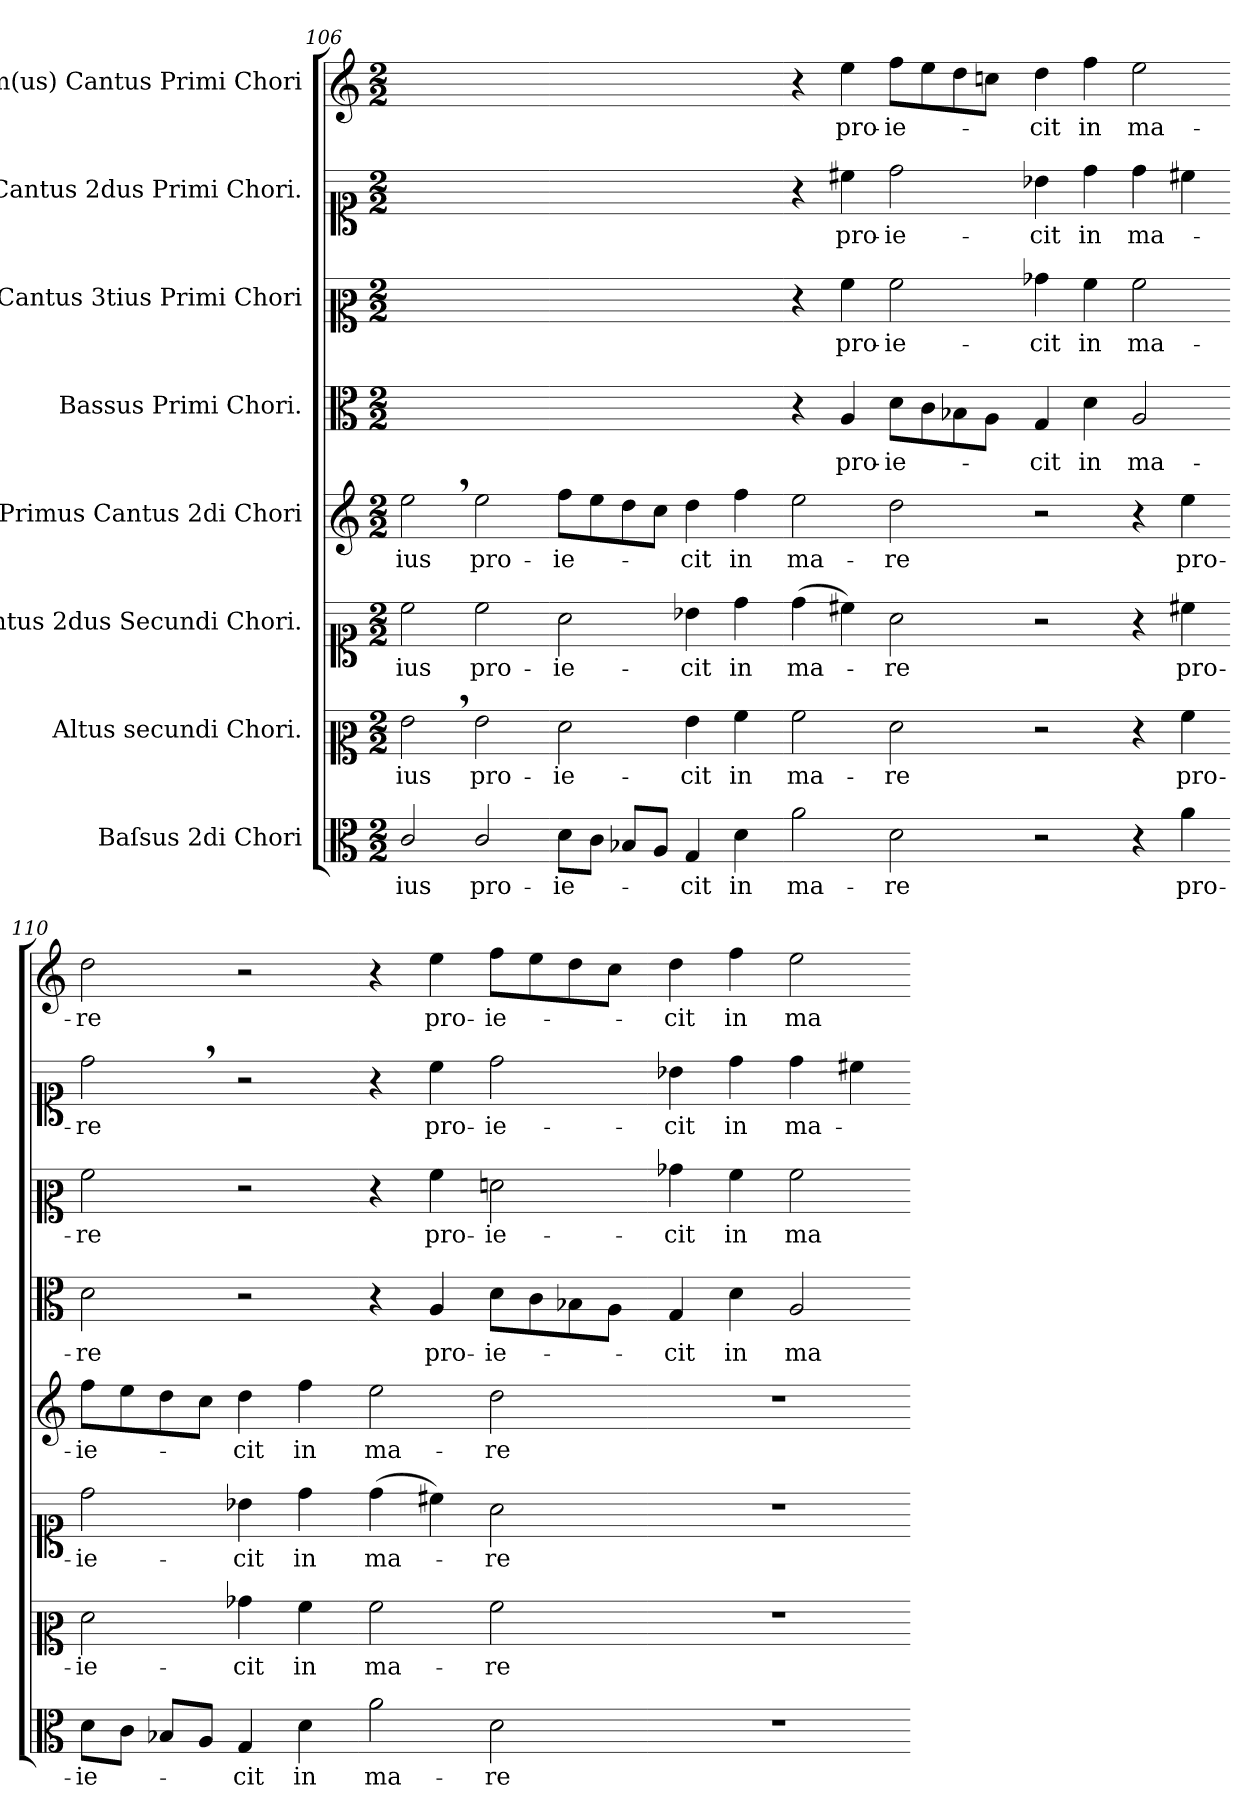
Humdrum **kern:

**kern	**text	**kern	**text	**kern	**text	**kern	**text	**kern	**text	**kern	**text	**kern	**text	**kern	**text
*part8	*part8	*part7	*part7	*part6	*part6	*part5	*part5	*part4	*part4	*part3	*part3	*part2	*part2	*part1	*part1
*staff8	*staff8	*staff7	*staff7	*staff6	*staff6	*staff5	*staff5	*staff4	*staff4	*staff3	*staff3	*staff2	*staff2	*staff1	*staff1
*I"Baſsus 2di Chori	*	*I"Altus secundi Chori.	*	*I"Cantus 2dus Secundi Chori.	*	*I"Primus Cantus 2di Chori	*	*I"Bassus Primi Chori.	*	*I"Cantus 3tius Primi Chori	*	*I"Cantus 2dus Primi Chori.	*	*I"1m(us) Cantus Primi Chori	*
*clefC3	*	*clefC2	*	*clefC1	*	*clefG2	*	*clefC3	*	*clefC2	*	*clefC1	*	*clefG2	*
*k[]	*	*k[]	*	*k[]	*	*k[]	*	*k[]	*	*k[]	*	*k[]	*	*k[]	*
*M2/2	*	*M2/2	*	*M2/2	*	*M2/2	*	*M2/2	*	*M2/2	*	*M2/2	*	*M2/2	*
=106	=106	=106	=106	=106	=106	=106	=106	=106	=106	=106	=106	=106	=106	=106	=106
2c/	-ius	2g,<\	-ius	2cc\	-ius	2ee,<\	-ius	1ryy	.	1ryy	.	1ryy	.	1ryy	.
2c/	pro-	2g\	pro-	2cc\	pro-	2ee\	pro-	.	.	.	.	.	.	.	.
=107-	=107-	=107-	=107-	=107-	=107-	=107-	=107-	=107-	=107-	=107-	=107-	=107-	=107-	=107-	=107-
8d\L	-ie-	2f\	-ie-	2a\	-ie-	8ff\L	-ie-	1ryy	.	1ryy	.	1ryy	.	1ryy	.
8c\J	.	.	.	.	.	8ee\	.	.	.	.	.	.	.	.	.
8B-X/L	.	.	.	.	.	8dd\	.	.	.	.	.	.	.	.	.
8A/J	.	.	.	.	.	8cc\J	.	.	.	.	.	.	.	.	.
4G/	-cit	4g\	-cit	4b-X\	-cit	4dd\	-cit	.	.	.	.	.	.	.	.
4d\	in	4a\	in	4dd\	in	4ff\	in	.	.	.	.	.	.	.	.
=108-	=108-	=108-	=108-	=108-	=108-	=108-	=108-	=108-	=108-	=108-	=108-	=108-	=108-	=108-	=108-
2a\	ma-	2a\	ma-	(4dd\	ma-	2ee\	ma-	4r	.	4r	.	4r	.	4r	.
.	.	.	.	4cc#X\)	.	.	.	4A/	pro-	4a\	pro-	4cc#X\	pro-	4ee\	pro-
2d\	-re	2f\	-re	2a\	-re	2dd\	-re	8d\L	-ie-	2a\	-ie-	2dd\	-ie-	8ff\L	-ie-
.	.	.	.	.	.	.	.	8c\	.	.	.	.	.	8ee\	.
.	.	.	.	.	.	.	.	8B-X\	.	.	.	.	.	8dd\	.
.	.	.	.	.	.	.	.	8A\J	.	.	.	.	.	8ccn\J	.
=109-	=109-	=109-	=109-	=109-	=109-	=109-	=109-	=109-	=109-	=109-	=109-	=109-	=109-	=109-	=109-
2r	.	2r	.	2r	.	2r	.	4G/	-cit	4b-X\	-cit	4b-X\	-cit	4dd\	-cit
.	.	.	.	.	.	.	.	4d\	in	4a\	in	4dd\	in	4ff\	in
4r	.	4r	.	4r	.	4r	.	2A/	ma-	2a\	ma-	4dd\	ma-	2ee\	ma-
4a\	pro-	4a\	pro-	4cc#X\	pro-	4ee\	pro-	.	.	.	.	4cc#X\	.	.	.
=110-	=110-	=110-	=110-	=110-	=110-	=110-	=110-	=110-	=110-	=110-	=110-	=110-	=110-	=110-	=110-
8d\L	-ie-	2f\	-ie-	2dd\	-ie-	8ff\L	-ie-	2d\	-re	2a\	-re	2dd,<\	-re	2dd\	-re
8c\J	.	.	.	.	.	8ee\	.	.	.	.	.	.	.	.	.
8B-X/L	.	.	.	.	.	8dd\	.	.	.	.	.	.	.	.	.
8A/J	.	.	.	.	.	8cc\J	.	.	.	.	.	.	.	.	.
4G/	-cit	4b-X\	-cit	4b-X\	-cit	4dd\	-cit	2r	.	2r	.	2r	.	2r	.
4d\	in	4a\	in	4dd\	in	4ff\	in	.	.	.	.	.	.	.	.
=111-	=111-	=111-	=111-	=111-	=111-	=111-	=111-	=111-	=111-	=111-	=111-	=111-	=111-	=111-	=111-
2a\	ma-	2a\	ma-	(4dd\	ma-	2ee\	ma-	4r	.	4r	.	4r	.	4r	.
!	!	!	!	!	!	!	!	!	!	!	!LO:LY:i	!	!	!	!
.	.	.	.	4cc#X\)	.	.	.	4A/	pro-	4a\	pro-	4cc#\	pro-	4ee\	pro-
!	!	!	!	!	!	!	!	!	!	!	!LO:LY:i	!	!	!	!
2d\	-re	2a\	-re	2a\	-re	2dd\	-re	8d\L	-ie-	2fn\	-ie-	2dd\	-ie-	8ff\L	-ie-
.	.	.	.	.	.	.	.	8c\	.	.	.	.	.	8ee\	.
.	.	.	.	.	.	.	.	8B-X\	.	.	.	.	.	8dd\	.
.	.	.	.	.	.	.	.	8A\J	.	.	.	.	.	8cc\J	.
=112-	=112-	=112-	=112-	=112-	=112-	=112-	=112-	=112-	=112-	=112-	=112-	=112-	=112-	=112-	=112-
!	!	!	!	!	!	!	!	!	!	!	!LO:LY:i	!	!	!	!
1r	.	1r	.	1r	.	1r	.	4G/	-cit	4b-X\	-cit	4b-X\	-cit	4dd\	-cit
!	!	!	!	!	!	!	!	!	!	!	!LO:LY:i	!	!	!	!
.	.	.	.	.	.	.	.	4d\	in	4a\	in	4dd\	in	4ff\	in
!	!	!	!	!	!	!	!	!	!	!	!LO:LY:i	!	!	!	!
.	.	.	.	.	.	.	.	2A/	ma-	2a\	ma-	4dd\	ma-	2ee\	ma-
.	.	.	.	.	.	.	.	.	.	.	.	4cc#X\	.	.	.
=-	=-	=-	=-	=-	=-	=-	=-	=-	=-	=-	=-	=-	=-	=-	=-
*-	*-	*-	*-	*-	*-	*-	*-	*-	*-	*-	*-	*-	*-	*-	*-
